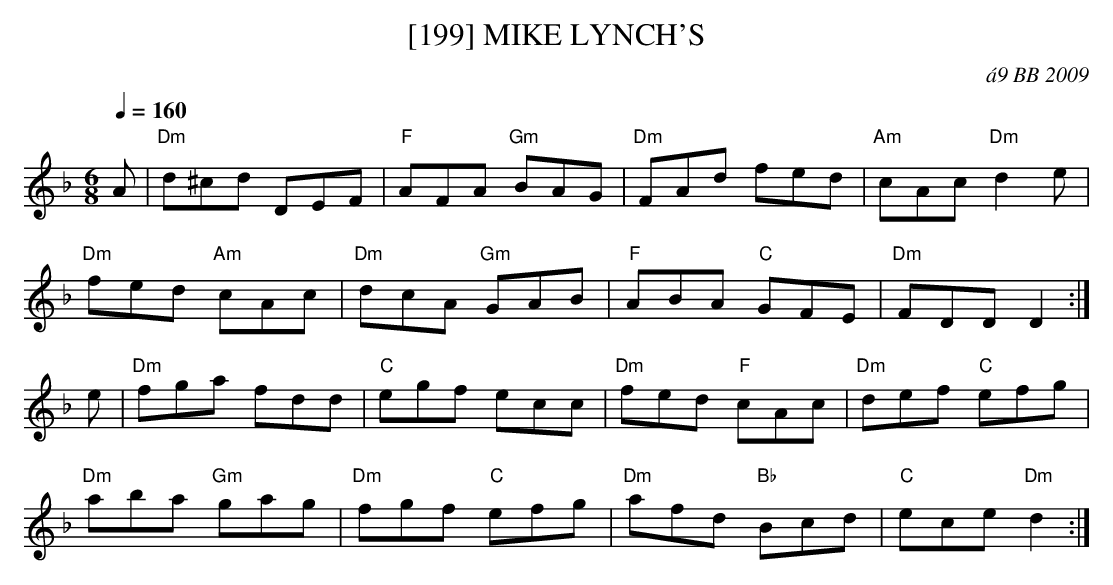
X:1
T:[199] MIKE LYNCH'S
C:\'a9 BB 2009
M:6/8
L:1/8
Q:1/4=160
K:Dm
A|"Dm"d^cd DEF|"F"AFA "Gm"BAG|"Dm"FAd fed|"Am"cAc "Dm"d2e|
"Dm"fed "Am"cAc|"Dm"dcA "Gm"GAB|"F"ABA "C"GFE|"Dm"FDD D2 :|
e|"Dm"fga fdd|"C"egf ecc|"Dm"fed "F"cAc|"Dm"def "C"efg|
"Dm"aba "Gm"gag|"Dm"fgf "C"efg|"Dm"afd "Bb"Bcd|"C"ece "Dm"d2 :|
